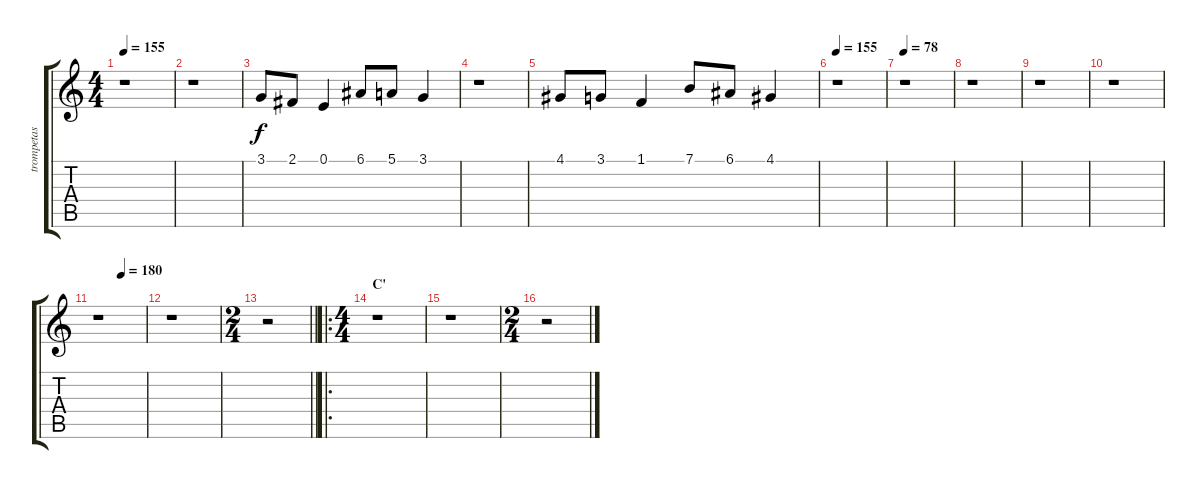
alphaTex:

\track ("trompetas 2" "trompetas ") {instrument brasssection}
\staff {score tabs}
\tuning (E4 B3 G3 D3 A2 E2) {hide}
\ts (4 4)
\tempo 155
\clef g2
\ks c
r.1{dy f} |
r.1 |
3.1.8{volume 13 balance 2 instrument brasssection} 2.1.8 0.1.4 6.1.8 5.1.8 3.1.4 |
r.1 |
4.1.8 3.1.8 1.1.4 7.1.8 6.1.8 4.1.4 |
\tempo 155
r.1 |
\tempo 78
r.1 |
r.1 |
r.1 |
r.1 |
\tempo (180 0.5)
r.1 |
r.1 |
\ts (2 4)
\barLineRight lightlight
r.2 |
\ro
\ts (4 4)
\section ("" "C'")
r.1 |
r.1 |
\ts (2 4)
r.2
